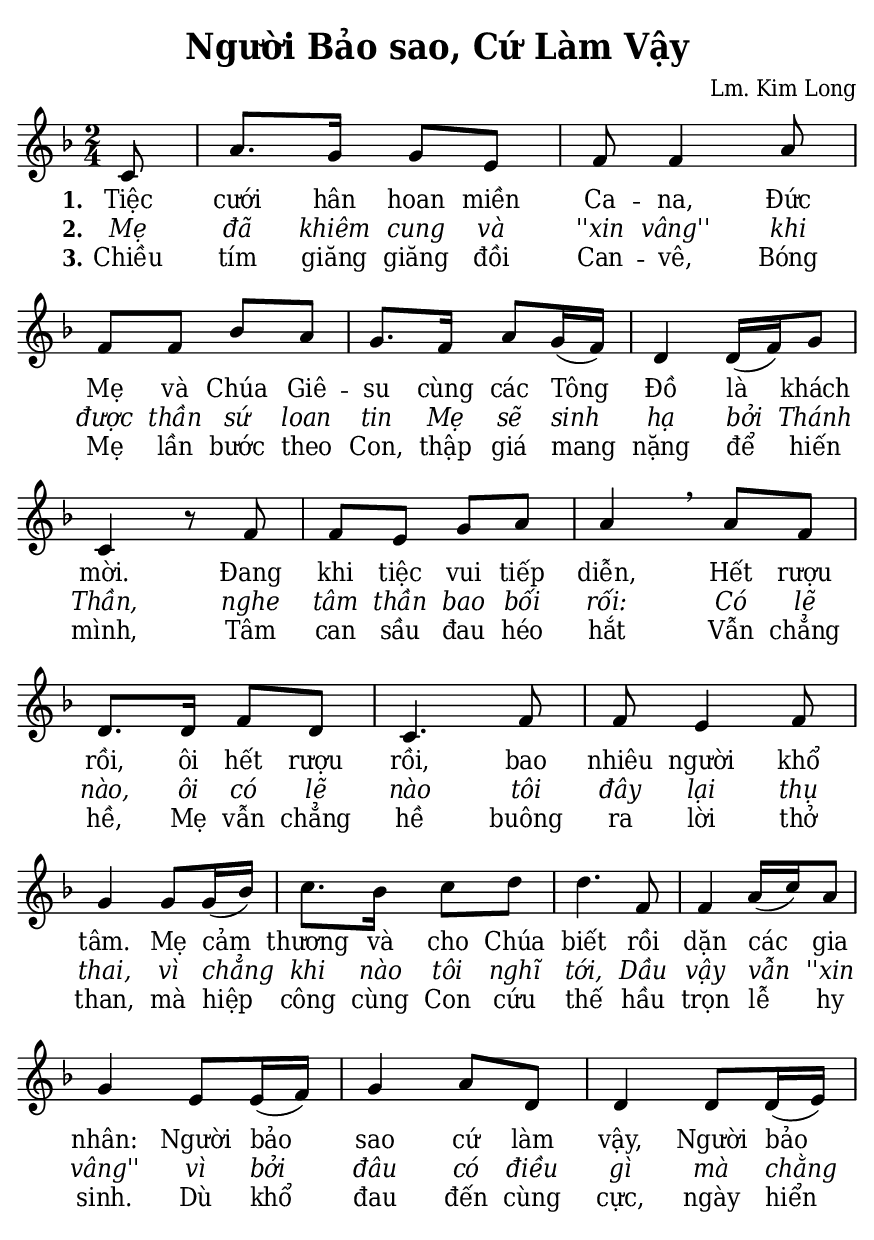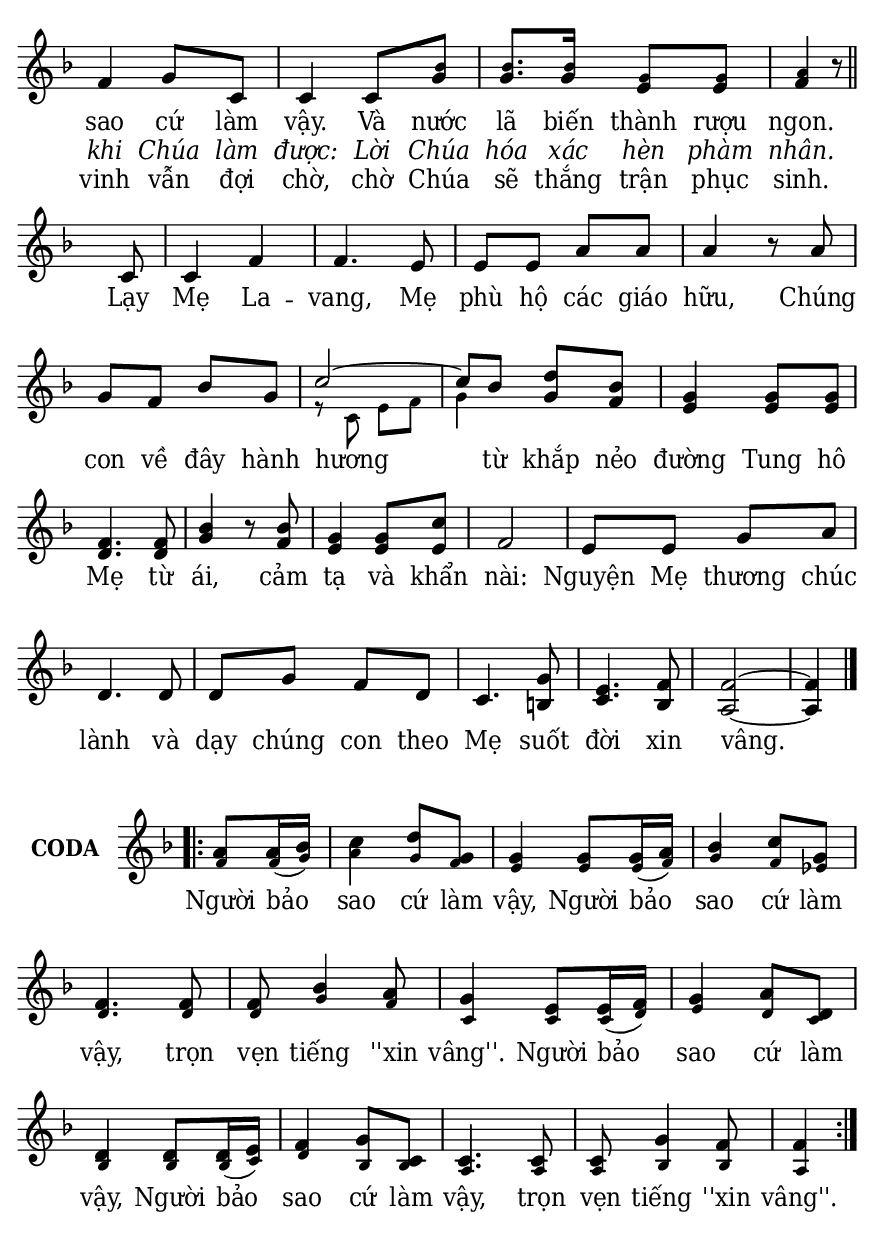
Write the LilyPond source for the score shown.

% Cài đặt chung
\version "2.24.3"
\include "english.ly"

\header {
  title = "Người Bảo sao, Cứ Làm Vậy"
  composer = "Lm. Kim Long"
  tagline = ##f
}

% Đổi kích thước nốt cho bè phụ
notBePhu =
#(define-music-function (font-size music) (number? ly:music?)
   (for-some-music
     (lambda (m)
       (if (music-is-of-type? m 'rhythmic-event)
           (begin
             (set! (ly:music-property m 'tweaks)
                   (cons `(font-size . ,font-size)
                         (ly:music-property m 'tweaks)))
             #t)
           #f))
     music)
   music)

% Nhạc
nhacPhanMot = \relative c' {
  \key f \major
  \time 2/4
  \partial 8 c8 |
  a'8. g16 g8 e |
  f f4 a8 |
  f f bf a |
  g8. f16 a8 g16 (f) |
  d4 d16 (f) g8 |
  c,4 r8 f |
  f e g a |
  a4 \breathe a8 f |
  d8. d16 f8 d |
  c4. f8 |
  f e4 f8 |
  g4 g8 g16 (bf) |
  c8. bf16 c8 d |
  d4. f,8 |
  f4 a16 (c) a8 |
  g4 e8 e16 (f) |
  g4 a8 d, |
  d4 d8 d16 (e) |
  f4 g8 c, |
  c4 c8
  <<
    {
      g'8 |
      g8. g16 e8 e |
      f4
    }
    \notBePhu -2 {
      bf8 |
      bf8. bf16 g8 g |
      a4
    }
  >>
  r8 \bar "||"
}

nhacPhanHai = \relative c' {
  \key f \major
  \time 2/4
  \partial 8 c8 |
  c4 f |
  f4. e8 |
  e e a a |
  a4 r8 a |
  g f bf g |
  <<
    {
      \voiceOne
      c2 ~ |
      c8 bf
    }
    \new Voice = "bePhu" \notBePhu -2 {
      \voiceTwo
      r8 c, e f |
      g4
    }
  >>
  \oneVoice
  <<
    {
      d'8 bf |
      g4 g8 g |
      f4. f8 |
      bf4 r8 bf |
      g4 g8 c |
    }
    {
      g8 f |
      e4 e8 e |
      d4. d8 |
      g4 r8 f |
      e4 e8 e |
    }
  >>
  f2 |
  e8 e g a |
  d,4. d8 |
  d g f d |
  c4.
  <<
    {
      g'8 |
      e4. f8 |
      f2 ~ |
      f4 \bar "|."
    }
    {
      b,!8 |
      c4. bf8 |
      a2 ~ |
      a4
    }
  >>
}

nhacPhanBaSop = \relative c'' {
  \key f \major
  \time 2/4
  \repeat volta 2 {
    \bar ".|:"
    \partial 4
    a8 a16 (bf) |
    c4 d8 g, |
    g4 g8 g16 (a) |
    bf4 c8 g |
    f4. f8 |
    f bf4 a8 |
    g4 e8 e16 (f) |
    g4 a8 d, |
    d4 d8 d16 (e) |
    f4 g8 c, |
    c4. c8 |
    c g'4 f8 |
    f4
  }
}

nhacPhanBaBas = \relative c' {
  \key f \major
  \time 2/4
  f8 f16 (g) |
  a4 g8 f |
  e4 e8 e16 (f) |
  g4 f8 ef |
  d4. d8 |
  d g4 f8 |
  c4 c8 c16 (d) |
  e4 d8 c |
  bf4 bf8 bf16 (c) |
  d4 bf8 bf |
  a4. a8 |
  a bf4 bf8 |
  a4
}

% Lời
loiPhanMot = \lyricmode {
  <<
    {
      \set stanza = "1."
      Tiệc cưới hân hoan miền Ca -- na,
      Đức Mẹ và Chúa Giê -- su cùng các Tông Đồ là khách mời.
      Đang khi tiệc vui tiếp diễn,
      Hết rượu rồi, ôi hết rượu rồi,
      bao nhiêu người khổ tâm.
      Mẹ cảm thương và cho Chúa biết rồi dặn các gia nhân:
      Người bảo sao cứ làm vậy,
      Người bảo sao cứ làm vậy.
      Và nước lã biến thành rượu ngon.
    }
    \new Lyrics {
	    \set associatedVoice = "beSop"
	    \set stanza = "2."
      \override Lyrics.LyricText.font-shape = #'italic
	    Mẹ đã khiêm cung và ''xin vâng''
	    khi được thần sứ loan tin Mẹ sẽ sinh hạ bởi Thánh Thần,
	    nghe tâm thần bao bối rối:
	    Có lẽ nào, ôi có lẽ nào tôi đây lại thụ thai,
	    vì chẳng khi nào tôi nghĩ tới,
	    Dầu vậy vẫn ''xin vâng''
	    vì bởi đâu có điều gì mà chằng khi Chúa làm được:
	    Lời Chúa hóa xác hèn phàm nhân.
    }
    \new Lyrics {
	    \set associatedVoice = "beSop"
	    \set stanza = "3."
	    Chiều tím giăng giăng đồi Can -- vê,
	    Bóng Mẹ lần bước theo Con,
	    thập giá mang nặng để hiến mình,
	    Tâm can sầu đau héo hắt
	    Vẫn chẳng hề,
	    Mẹ vẫn chẳng hề buông ra lời thở than,
	    mà hiệp công cùng Con cứu thế hầu trọn lễ hy sinh.
	    Dù khổ đau đến cùng cực,
	    ngày hiển vinh vẫn đợi chờ,
	    chờ Chúa sẽ thắng trận phục sinh.
    }
  >>
}

loiPhanHai = \lyricmode {
  Lạy Mẹ La -- vang, Mẹ phù hộ các giáo hữu,
  Chúng con về đây hành hương
  từ khắp nẻo đường
  Tung hô Mẹ từ ái, cảm tạ và khẩn nài:
  Nguyện Mẹ thương chúc lành
  và dạy chúng con theo Mẹ suốt đời xin vâng.
}

loiPhanBa = \lyricmode {
  Người bảo sao cứ làm vậy,
  Người bảo sao cứ làm vậy,
  trọn vẹn tiếng ''xin vâng''.
  Người bảo sao cứ làm vậy,
  Người bảo sao cứ làm vậy,
  trọn vẹn tiếng ''xin vâng''.
}

% Dàn trang
\paper {
  #(set-paper-size "a5")
  top-margin = 3\mm
  bottom-margin = 3\mm
  left-margin = 3\mm
  right-margin = 3\mm
  indent = #0
  #(define fonts
	 (make-pango-font-tree "Deja Vu Serif Condensed"
	 		       "Deja Vu Serif Condensed"
			       "Deja Vu Serif Condensed"
			       (/ 20 20)))
  print-page-number = ##f
}

\score {
  <<
    \new Staff <<
        \clef treble
        \new Voice = beSop {
          \nhacPhanMot
        }
      \new Lyrics \lyricsto beSop \loiPhanMot
    >>
  >>
  \layout {
    \override Lyrics.LyricSpace.minimum-distance = #1.5
    \override Score.BarNumber.break-visibility = ##(#f #f #f)
    \override Score.SpacingSpanner.uniform-stretching = ##t
    ragged-last = ##f
  }
}

\score {
  <<
    \new Staff <<
        \clef treble
        \new Voice = beSop {
          \nhacPhanHai
        }
      \new Lyrics \lyricsto beSop \loiPhanHai
    >>
  >>
  \layout {
    \override Staff.TimeSignature.transparent = ##t
    \override Lyrics.LyricSpace.minimum-distance = #1.5
    \override Score.BarNumber.break-visibility = ##(#f #f #f)
    \override Score.SpacingSpanner.uniform-stretching = ##t
    ragged-last = ##f
  }
}

\score {
  <<
    \new Staff \with {
        printPartCombineTexts = ##f
        \remove "Time_signature_engraver"
        instrumentName = \markup { \bold "CODA" }
      }
      <<
      \new Voice \partCombine 
        \nhacPhanBaSop
        \notBePhu -2 { \nhacPhanBaBas }
      \new NullVoice = nhacThamChieuSop \nhacPhanBaSop
      \new Lyrics \lyricsto nhacThamChieuSop \loiPhanBa
      >>
  >>
  \layout {
    indent = 17
    \override Staff.TimeSignature.transparent = ##t
    \override Lyrics.LyricSpace.minimum-distance = #1
    \override Score.BarNumber.break-visibility = ##(#f #f #f)
    \override Score.SpacingSpanner.uniform-stretching = ##t
    ragged-last = ##f
  }
}